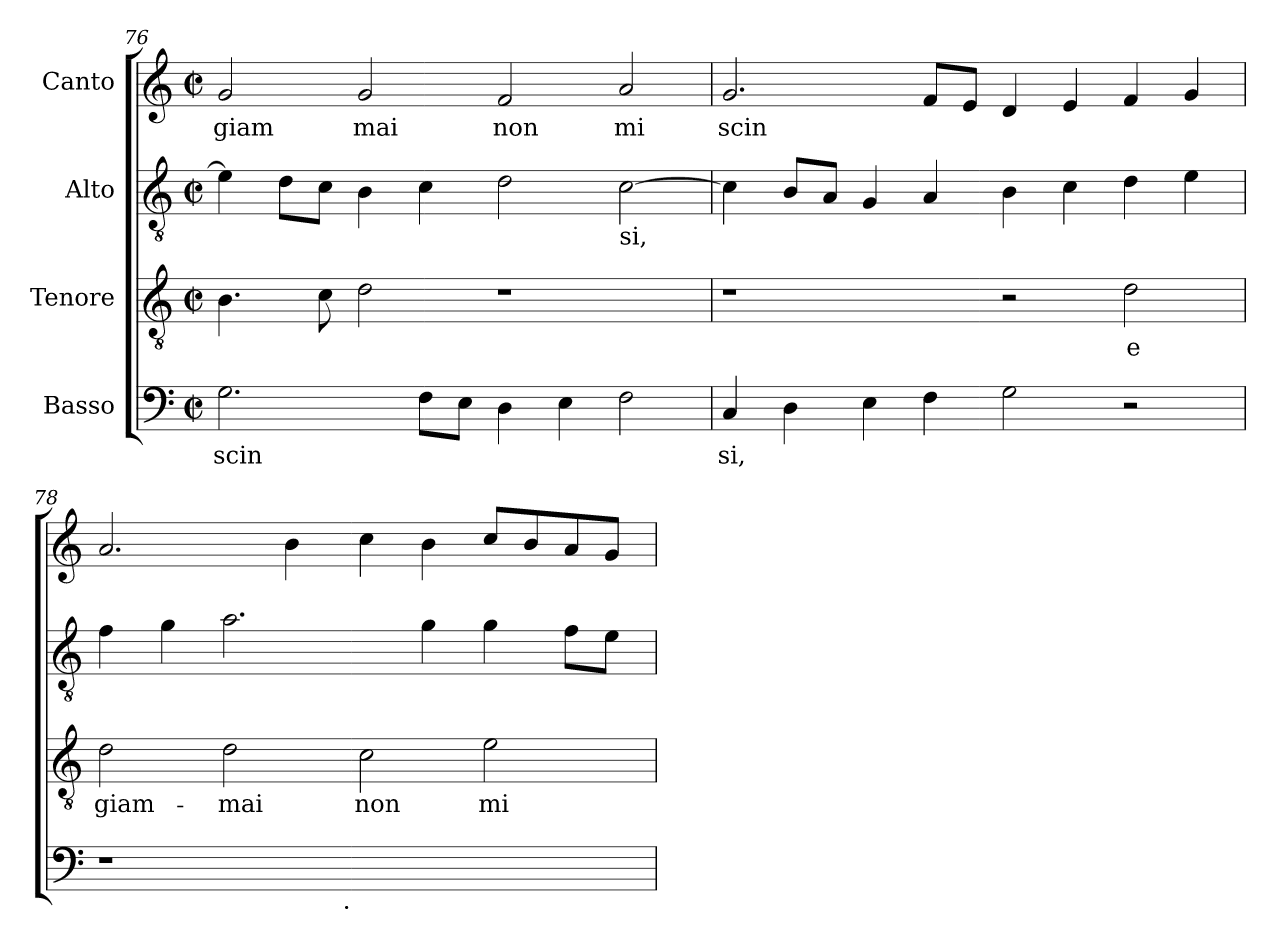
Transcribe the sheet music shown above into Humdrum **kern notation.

**kern	**text	**kern	**text	**kern	**text	**kern	**text
*part4	*part4	*part3	*part3	*part2	*part2	*part1	*part1
*staff4	*staff4	*staff3	*staff3	*staff2	*staff2	*staff1	*staff1
*I"Basso	*	*I"Tenore	*	*I"Alto	*	*I"Canto	*
*clefF4	*	*clefGv2	*	*clefGv2	*	*clefG2	*
*k[]	*	*k[]	*	*k[]	*	*k[]	*
*C:	*	*C:	*	*C:	*	*C:	*
*M2/2	*	*M2/2	*	*M2/2	*	*M2/2	*
*met(c|)	*	*met(c|)	*	*met(c|)	*	*met(c|)	*
=76	=76	=76	=76	=76	=76	=76	=76
!	!LO:LY:b:cj	!	!LO:LY:b:cj	!	!LO:LY:b:cj	!	!LO:LY:b:cj
2.G\	scin	4.B\	.	4e\]	.	2g/	giam
!	!	!	!	!	!LO:LY:b:cj	!	!
.	.	.	.	8d\L	.	.	.
!	!	!	!LO:LY:b:cj	!	!LO:LY:b:cj	!	!
.	.	8c\	.	8c\J	.	.	.
!	!	!	!LO:LY:b:cj	!	!LO:LY:b:cj	!	!LO:LY:b:cj
.	.	2d\	.	4B\	.	2g/	mai
!	!LO:LY:b:cj	!	!	!	!LO:LY:b:cj	!	!
8F\L	.	.	.	4c\	.	.	.
!	!LO:LY:b:cj	!	!	!	!	!	!
8E\J	.	.	.	.	.	.	.
!	!LO:LY:b:cj	!	!	!	!LO:LY:b:cj	!	!LO:LY:b:cj
4D\	.	1r	.	2d\	.	2f/	non
!	!LO:LY:b:cj	!	!	!	!	!	!
4E\	.	.	.	.	.	.	.
!	!	!	!	!LO:TX:b:t=si,	!	!	!
!	!LO:LY:b:cj	!	!	!	!LO:LY:b:cj	!	!LO:LY:b:cj
2F\	.	.	.	[>2c\	.	2a/	mi
=77	=77	=77	=77	=77	=77	=77	=77
!	!LO:LY:b:cj	!	!	!	!LO:LY:b:cj	!	!LO:LY:b:cj
4C/	si,	1r	.	4c\]	.	2.g/	scin
!	!LO:LY:b:cj	!	!	!	!LO:LY:b:cj	!	!
4D\	.	.	.	8B/L	.	.	.
!	!	!	!	!	!LO:LY:b:cj	!	!
.	.	.	.	8A/J	.	.	.
!	!LO:LY:b:cj	!	!	!	!LO:LY:b:cj	!	!
4E\	.	.	.	4G/	.	.	.
!	!LO:LY:b:cj	!	!	!	!LO:LY:b:cj	!	!LO:LY:b:cj
4F\	.	.	.	4A/	.	8f/L	.
!	!	!	!	!	!	!	!LO:LY:b:cj
.	.	.	.	.	.	8e/J	.
!	!LO:LY:b:cj	!	!	!	!LO:LY:b:cj	!	!LO:LY:b:cj
2G\	.	2r	.	4B\	.	4d/	.
!	!	!	!	!	!LO:LY:b:cj	!	!LO:LY:b:cj
.	.	.	.	4c\	.	4e/	.
!	!	!	!LO:LY:b:cj	!	!LO:LY:b:cj	!	!LO:LY:b:cj
2r	.	2d\	e	4d\	.	4f/	.
!	!	!	!	!	!LO:LY:b:cj	!	!LO:LY:b:cj
.	.	.	.	4e\	.	4g/	.
=78	=78	=78	=78	=78	=78	=78	=78
!	!	!	!LO:LY:b:cj	!	!LO:LY:b:cj	!	!LO:LY:b:cj
*^	*	*	*	*	*	*	*
1r	2ryy	.	2d\	giam-	4f\	.	2.a/	.
!	!	!	!	!	!	!LO:LY:b:cj	!	!
.	.	.	.	.	4g\	.	.	.
!	!	!	!	!LO:LY:b:cj	!	!LO:LY:b:cj	!	!
.	4...ryy	.	2d\	-mai	2.a\	.	.	.
!	!	!	!	!	!	!	!	!LO:LY:b:cj
.	.	.	.	.	.	.	4b\	.
!	!LO:TX:b:t=.	!	!	!	!	!	!	!
.	1ryy	.	.	.	.	.	.	.
!	!	!	!	!LO:LY:b:cj	!	!	!	!LO:LY:b:cj
1ryy	.	.	2c\	non	.	.	4cc\	.
!	!	!	!	!	!	!LO:LY:b:cj	!	!LO:LY:b:cj
.	.	.	.	.	4g\	.	4b\	.
!	!	!	!	!LO:LY:b:cj	!	!LO:LY:b:cj	!	!LO:LY:b:cj
.	.	.	2e\	mi	4g\	.	8cc/L	.
!	!	!	!	!	!	!	!	!LO:LY:b:cj
.	.	.	.	.	.	.	8b/	.
!	!	!	!	!	!	!LO:LY:b:cj	!	!LO:LY:b:cj
.	.	.	.	.	8f\L	.	8a/	.
!	!	!	!	!	!	!LO:LY:b:cj	!	!LO:LY:b:cj
.	.	.	.	.	8e\J	.	8g/J	.
.	32ryy	.	.	.	.	.	.	.
*v	*v	*	*	*	*	*	*	*
=	=	=	=	=	=	=	=
*-	*-	*-	*-	*-	*-	*-	*-
